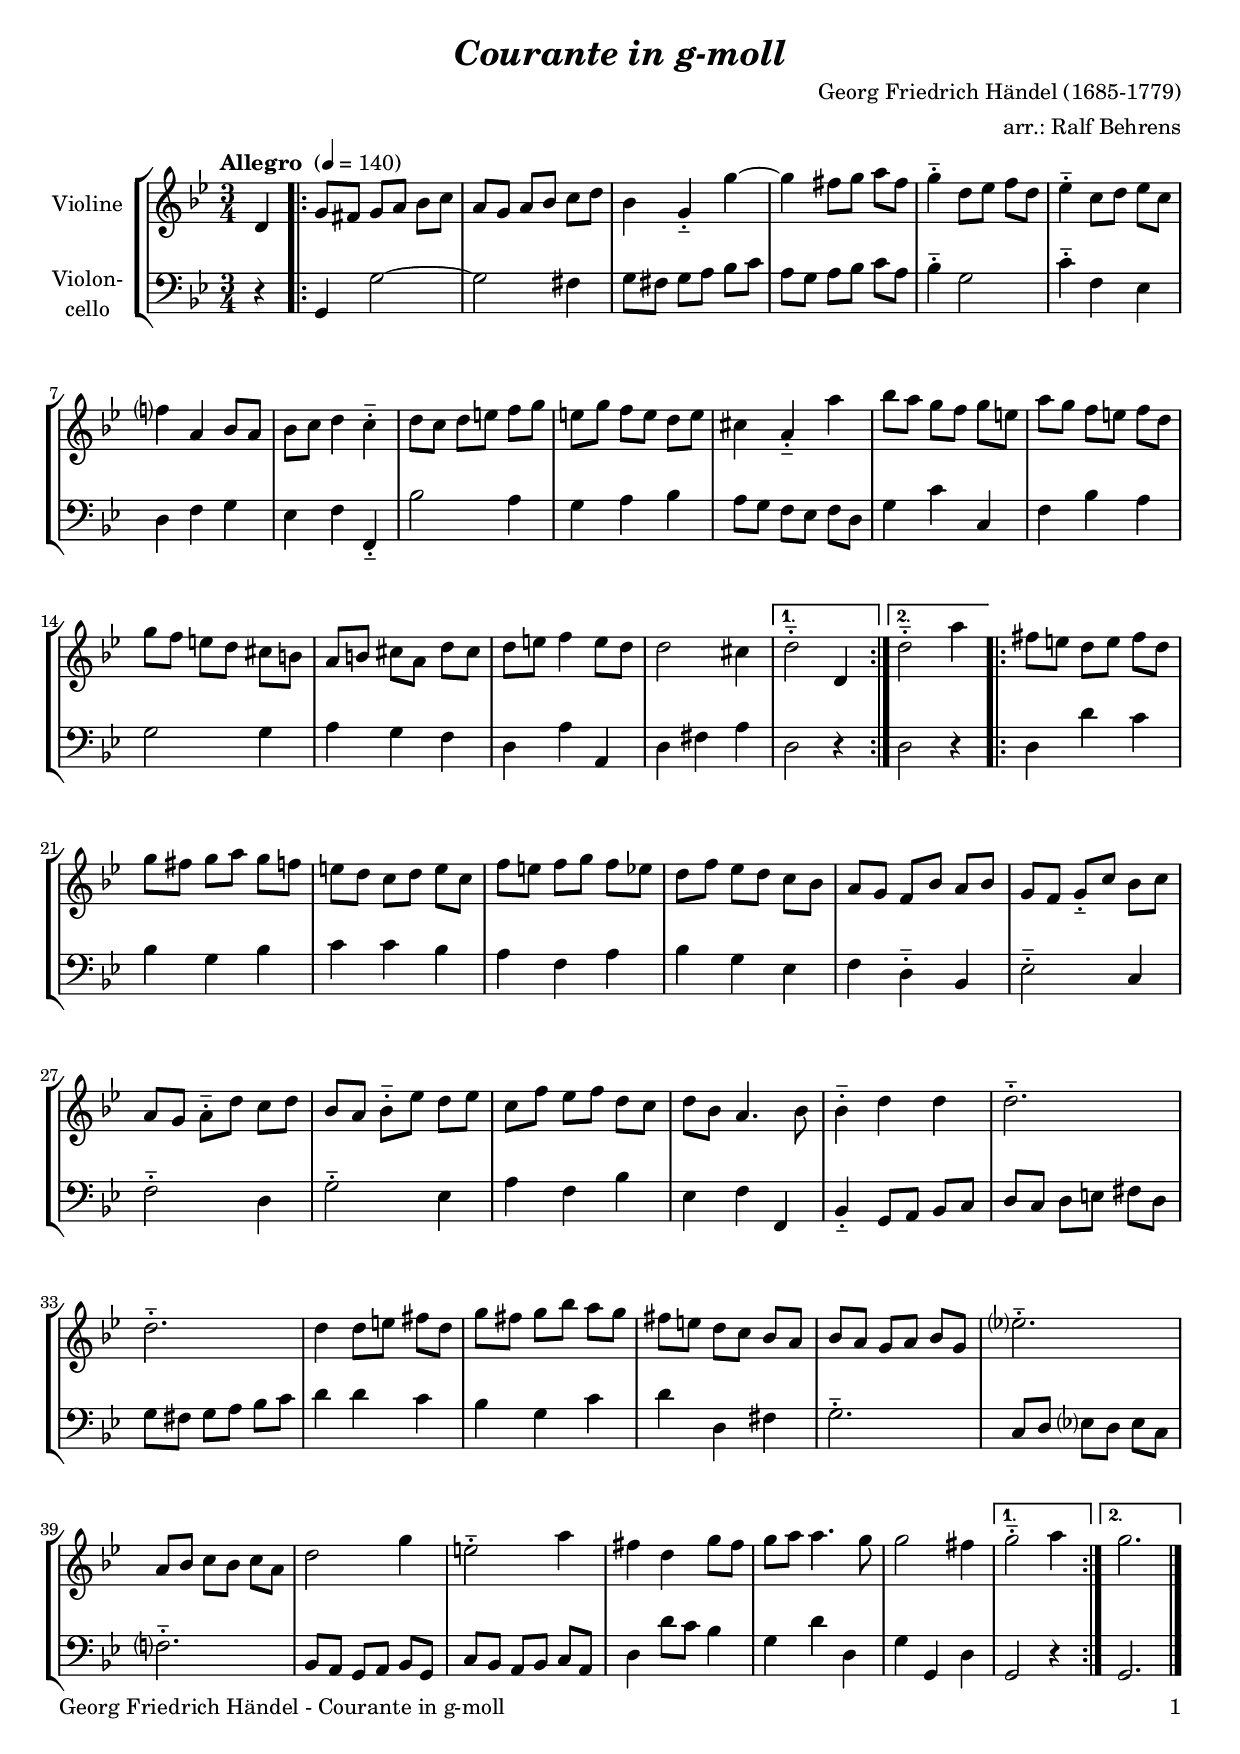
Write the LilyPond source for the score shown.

\version "2.20.2"
\include "deutsch.ly"

#(set-global-staff-size 19)

\header {
  title     = \markup \bold \italic "Courante in g-moll"
  composer  = "Georg Friedrich Händel (1685-1779)"
  arranger  = "arr.: Ralf Behrens"
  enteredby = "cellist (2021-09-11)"
%  piece     = ""
}

voiceconsts = {
 \key g \minor
 \time 3/4
% \clef "bass"
 \clef "treble"
% \numericTimeSignature
 \compressEmptyMeasures
 % Set default beaming for all staves
 \set Timing.beamExceptions = #'()
 \set Timing.baseMoment     = #(ly:make-moment 1 4)
 \set Timing.beatStructure  = #'(1 1 1)
 \tempo "Allegro " 4=140
}

mivl = "violin"
miba = "cello"

va = \relative c' {
  \voiceconsts

  \partial 4 d4
  \repeat volta 2 {
    g8 fis g a b c
    a g a b c d
    b4 g---. g'~

    g fis8 g a fis
    g4---. d8 es f d
    es4---. c8 d es c
    f?4 a, b8 a

    b c d4 c---.
    d8 c d e f g
    e g f e d e
    cis4 a---. a'

    b8 a g f g e
    a g f e f d
    g f e d cis h
    a h cis a d cis

    d e f4 e8 d
    d2 cis4
  }
  \alternative {
    { d2---. d,4 }
    { d'2---. a'4 }
  }
  \repeat volta 2 {
    fis8 e d e fis d
    g fis g a g f
    e d c d e c
    f e f g f es

    d f es d c b
    a g f b a b
    g f g---. c b c
    a g a---. d c d

    b a b---. es d es
    c f es f d c
    d b a4. b8
    b4---. d d

    d2.---.
    d---.
    d4 d8 e fis d
    g fis g b a g

    fis e d c b a
    b a g a b g
    es'?2.---.
    a,8 b c b c a

    d2 g4
    e2---. a4
    fis d g8 fis
    g a a4. g8

    g2 fis4
  }
  \alternative {
    { g2---. a4 }
    { g2. }
  } \bar "|."
}

vb = \relative c {
  \voiceconsts
  \clef "bass"

  \partial 4 r4
  \repeat volta 2 {
    g g'2~
    g fis4
    g8 fis g a b c

    a g a b c a
    b4---. g2
    c4---. f, es
    d f g

    es f f,---.
    b'2 a4
    g a b
    a8 g f es f d

    g4 c c,
    f b a
    g2 g4
    a g f

    d a' a,
    d fis a
  }
  \alternative {
    { d,2 r4 }
    { d2 r4 }
  }
  \repeat volta 2 {
    d d' c
    b g b
    c c b
    a f a

    b g es
    f d---. b
    es2---. c4
    f2---. d4

    g2---. es4
    a f b
    es, f f,
    b---. g8 a b c

    d c d e fis d
    g fis g a b c
    d4 d c
    b g c

    d d, fis
    g2.---.
    c,8 d es? d es c
    f?2.---.

    b,8 a g a b g
    c b a b c a
    d4 d'8 c b4
    g d' d,

    g g, d'
  }
  \alternative {
    { g,2 r4 }
    { g2. }
  } \bar "|."
}


music = \new StaffGroup <<
      \new Staff {
        \set Staff.midiInstrument = \mivl
        \set Staff.instrumentName = \markup \center-column { "Violine" }
        \transpose g g { \va }
      }
      
      \new Staff {
        \set Staff.midiInstrument = \miba
        \set Staff.instrumentName = \markup \center-column { "Violon-" "cello" }
        \transpose g g { \vb }
      }
>>

\book {
  \paper {
    print-page-number = ##t
    print-first-page-number = ##t
    ragged-last-bottom = ##f
    oddHeaderMarkup = \markup \null
    evenHeaderMarkup = \markup \null
    oddFooterMarkup = \markup {
      \fill-line {
        \on-the-fly #print-page-number-check-first
        "Georg Friedrich Händel - Courante in g-moll" \fromproperty #'page:page-number-string
      }
    }
    evenFooterMarkup = \oddFooterMarkup
  } \score {
    \music
    \layout {}
  }

  \score {
    \unfoldRepeats \music

    \midi {
      \context {
        \Score
      }
    }
  }
}